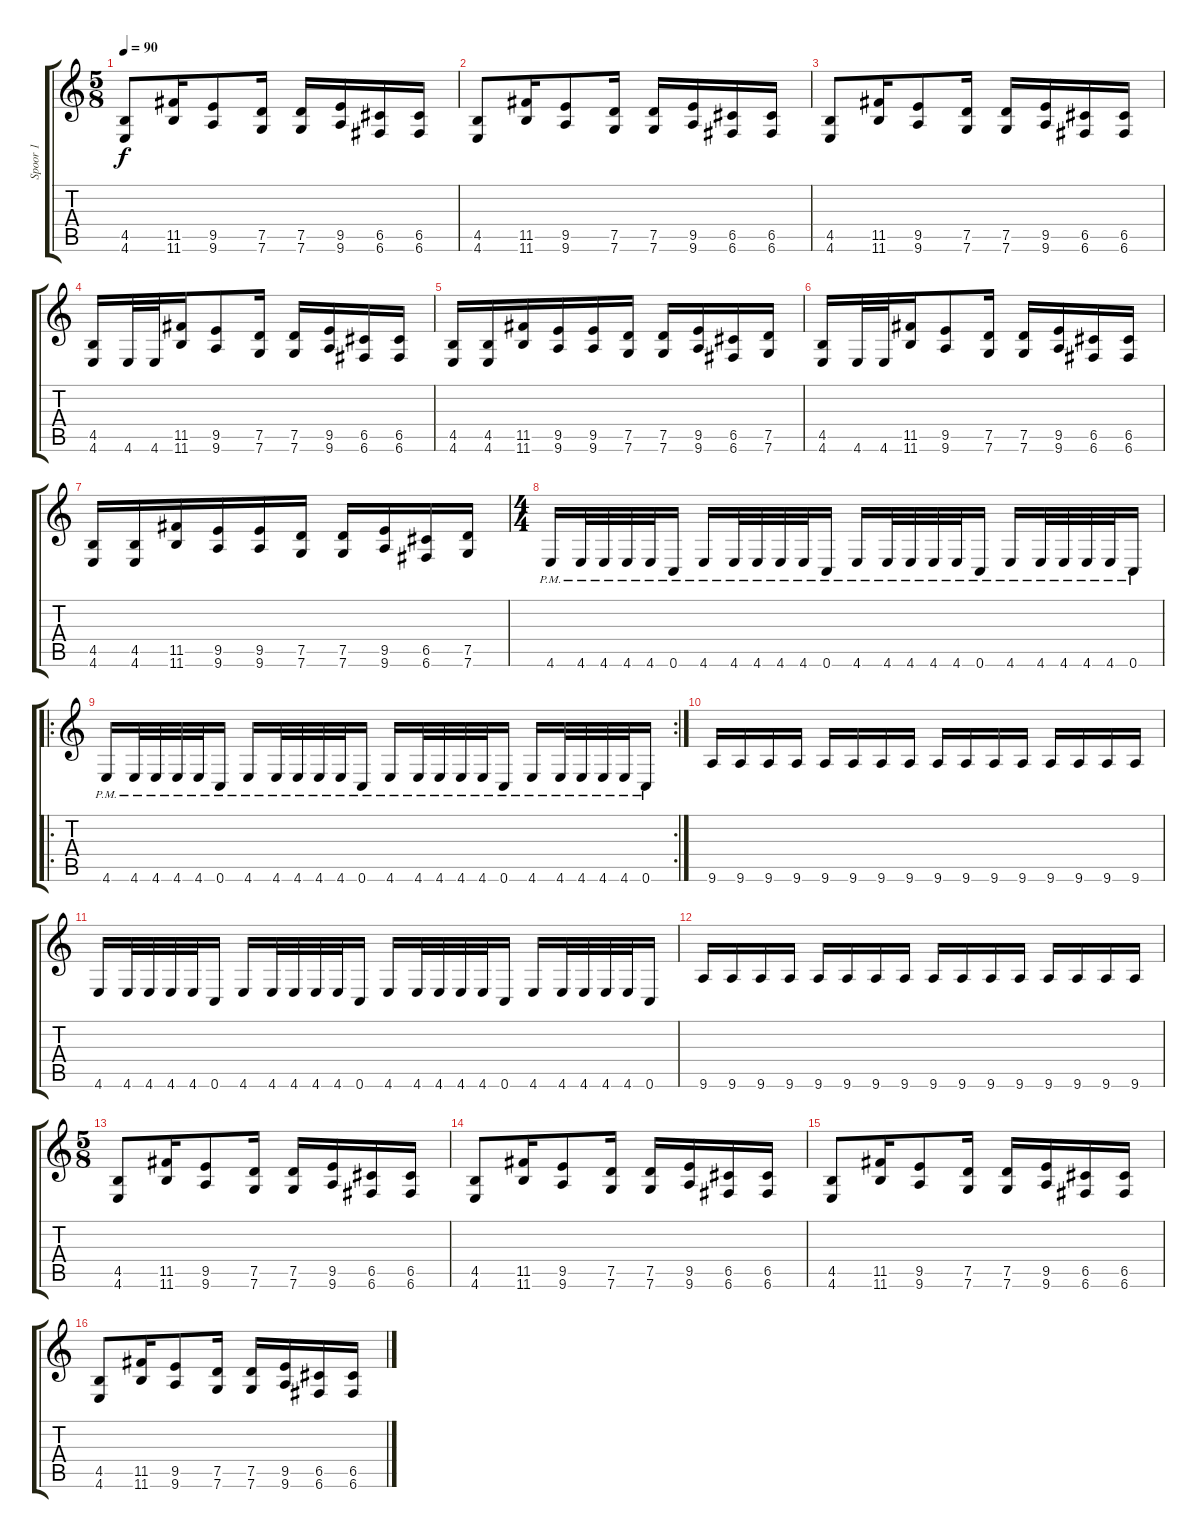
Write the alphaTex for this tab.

\track ("Spoor 1" "Spoor 1") {instrument overdrivenguitar}
\staff {score tabs}
\tuning (D4 A3 F3 C3 G2 C2) {hide}
\ts (5 8)
\tempo 90
\clef g2
\ks c
(4.5 4.6).8{dy f} (11.5 11.6).16 (9.5 9.6).8 (7.5 7.6).16 (7.5 7.6).16 (9.5 9.6).16 (6.5 6.6).16 (6.5 6.6).16 |
(4.5 4.6).8 (11.5 11.6).16 (9.5 9.6).8 (7.5 7.6).16 (7.5 7.6).16 (9.5 9.6).16 (6.5 6.6).16 (6.5 6.6).16 |
(4.5 4.6).8 (11.5 11.6).16 (9.5 9.6).8 (7.5 7.6).16 (7.5 7.6).16 (9.5 9.6).16 (6.5 6.6).16 (6.5 6.6).16 |
(4.5 4.6).16 4.6.32 4.6.32 (11.5 11.6).16 (9.5 9.6).8 (7.5 7.6).16 (7.5 7.6).16 (9.5 9.6).16 (6.5 6.6).16 (6.5 6.6).16 |
(4.5 4.6).16 (4.5 4.6).16 (11.5 11.6).16 (9.5 9.6).16 (9.5 9.6).16 (7.5 7.6).16 (7.5 7.6).16 (9.5 9.6).16 (6.5 6.6).16 (7.5 7.6).16 |
(4.5 4.6).16 4.6.32 4.6.32 (11.5 11.6).16 (9.5 9.6).8 (7.5 7.6).16 (7.5 7.6).16 (9.5 9.6).16 (6.5 6.6).16 (6.5 6.6).16 |
(4.5 4.6).16 (4.5 4.6).16 (11.5 11.6).16 (9.5 9.6).16 (9.5 9.6).16 (7.5 7.6).16 (7.5 7.6).16 (9.5 9.6).16 (6.5 6.6).16 (7.5 7.6).16 |
\ts (4 4)
4.6{pm}.16 4.6{pm}.32 4.6{pm}.32 4.6{pm}.32 4.6{pm}.32 0.6{pm}.16 4.6{pm}.16 4.6{pm}.32 4.6{pm}.32 4.6{pm}.32 4.6{pm}.32 0.6{pm}.16 4.6{pm}.16 4.6{pm}.32 4.6{pm}.32 4.6{pm}.32 4.6{pm}.32 0.6{pm}.16 4.6{pm}.16 4.6{pm}.32 4.6{pm}.32 4.6{pm}.32 4.6{pm}.32 0.6{pm}.16 |
\ro
\rc 2
4.6{pm}.16 4.6{pm}.32 4.6{pm}.32 4.6{pm}.32 4.6{pm}.32 0.6{pm}.16 4.6{pm}.16 4.6{pm}.32 4.6{pm}.32 4.6{pm}.32 4.6{pm}.32 0.6{pm}.16 4.6{pm}.16 4.6{pm}.32 4.6{pm}.32 4.6{pm}.32 4.6{pm}.32 0.6{pm}.16 4.6{pm}.16 4.6{pm}.32 4.6{pm}.32 4.6{pm}.32 4.6{pm}.32 0.6{pm}.16 |
9.6.16 9.6.16 9.6.16 9.6.16 9.6.16 9.6.16 9.6.16 9.6.16 9.6.16 9.6.16 9.6.16 9.6.16 9.6.16 9.6.16 9.6.16 9.6.16 |
4.6.16 4.6.32 4.6.32 4.6.32 4.6.32 0.6.16 4.6.16 4.6.32 4.6.32 4.6.32 4.6.32 0.6.16 4.6.16 4.6.32 4.6.32 4.6.32 4.6.32 0.6.16 4.6.16 4.6.32 4.6.32 4.6.32 4.6.32 0.6.16 |
9.6.16 9.6.16 9.6.16 9.6.16 9.6.16 9.6.16 9.6.16 9.6.16 9.6.16 9.6.16 9.6.16 9.6.16 9.6.16 9.6.16 9.6.16 9.6.16 |
\ts (5 8)
(4.5 4.6).8 (11.5 11.6).16 (9.5 9.6).8 (7.5 7.6).16 (7.5 7.6).16 (9.5 9.6).16 (6.5 6.6).16 (6.5 6.6).16 |
(4.5 4.6).8 (11.5 11.6).16 (9.5 9.6).8 (7.5 7.6).16 (7.5 7.6).16 (9.5 9.6).16 (6.5 6.6).16 (6.5 6.6).16 |
(4.5 4.6).8 (11.5 11.6).16 (9.5 9.6).8 (7.5 7.6).16 (7.5 7.6).16 (9.5 9.6).16 (6.5 6.6).16 (6.5 6.6).16 |
(4.5 4.6).8 (11.5 11.6).16 (9.5 9.6).8 (7.5 7.6).16 (7.5 7.6).16 (9.5 9.6).16 (6.5 6.6).16 (6.5 6.6).16
